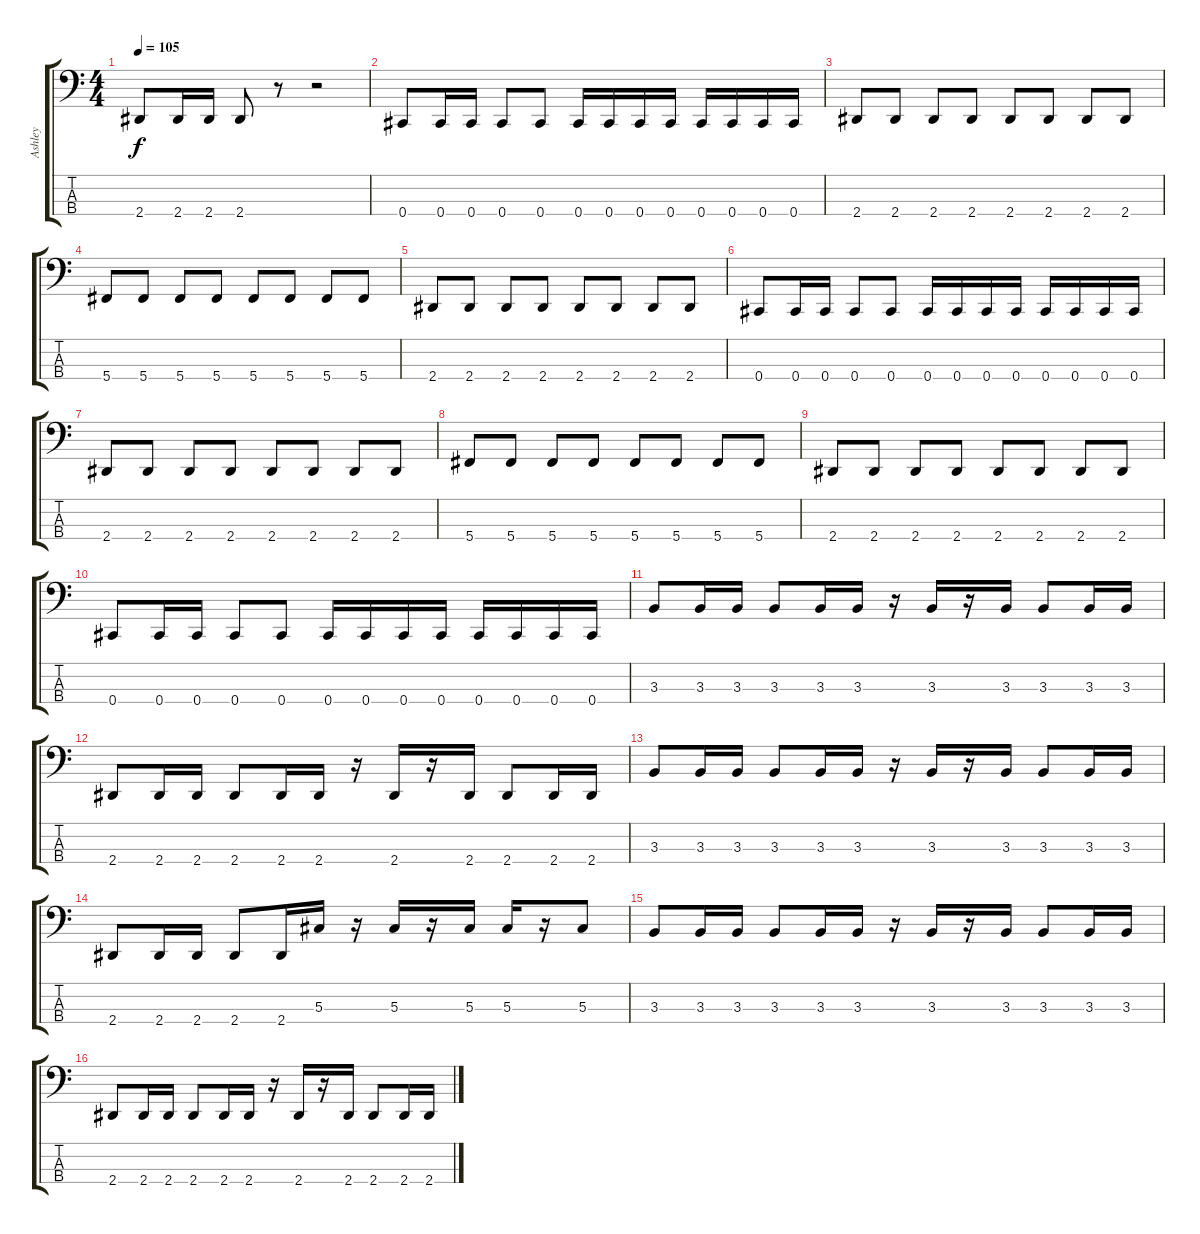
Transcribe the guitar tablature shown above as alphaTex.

\track ("Ashley" "Ashley") {instrument electricbassfinger}
\staff {score tabs}
\tuning (Gb2 Db2 Ab1 Db1) {hide}
\ts (4 4)
\tempo 105
\clef f4
\ks c
2.4.8{dy f} 2.4.16 2.4.16 2.4.8 r.8 r.2 |
0.4.8 0.4.16 0.4.16 0.4.8 0.4.8 0.4.16 0.4.16 0.4.16 0.4.16 0.4.16 0.4.16 0.4.16 0.4.16 |
2.4.8 2.4.8 2.4.8 2.4.8 2.4.8 2.4.8 2.4.8 2.4.8 |
5.4.8 5.4.8 5.4.8 5.4.8 5.4.8 5.4.8 5.4.8 5.4.8 |
2.4.8 2.4.8 2.4.8 2.4.8 2.4.8 2.4.8 2.4.8 2.4.8 |
0.4.8 0.4.16 0.4.16 0.4.8 0.4.8 0.4.16 0.4.16 0.4.16 0.4.16 0.4.16 0.4.16 0.4.16 0.4.16 |
2.4.8 2.4.8 2.4.8 2.4.8 2.4.8 2.4.8 2.4.8 2.4.8 |
5.4.8 5.4.8 5.4.8 5.4.8 5.4.8 5.4.8 5.4.8 5.4.8 |
2.4.8 2.4.8 2.4.8 2.4.8 2.4.8 2.4.8 2.4.8 2.4.8 |
0.4.8 0.4.16 0.4.16 0.4.8 0.4.8 0.4.16 0.4.16 0.4.16 0.4.16 0.4.16 0.4.16 0.4.16 0.4.16 |
3.3.8 3.3.16 3.3.16 3.3.8 3.3.16 3.3.16 r.16 3.3.16 r.16 3.3.16 3.3.8 3.3.16 3.3.16 |
2.4.8 2.4.16 2.4.16 2.4.8 2.4.16 2.4.16 r.16 2.4.16 r.16 2.4.16 2.4.8 2.4.16 2.4.16 |
3.3.8 3.3.16 3.3.16 3.3.8 3.3.16 3.3.16 r.16 3.3.16 r.16 3.3.16 3.3.8 3.3.16 3.3.16 |
2.4.8 2.4.16 2.4.16 2.4.8 2.4.16 5.3.16 r.16 5.3.16 r.16 5.3.16 5.3.16 r.16 5.3.8 |
3.3.8 3.3.16 3.3.16 3.3.8 3.3.16 3.3.16 r.16 3.3.16 r.16 3.3.16 3.3.8 3.3.16 3.3.16 |
2.4.8 2.4.16 2.4.16 2.4.8 2.4.16 2.4.16 r.16 2.4.16 r.16 2.4.16 2.4.8 2.4.16 2.4.16
